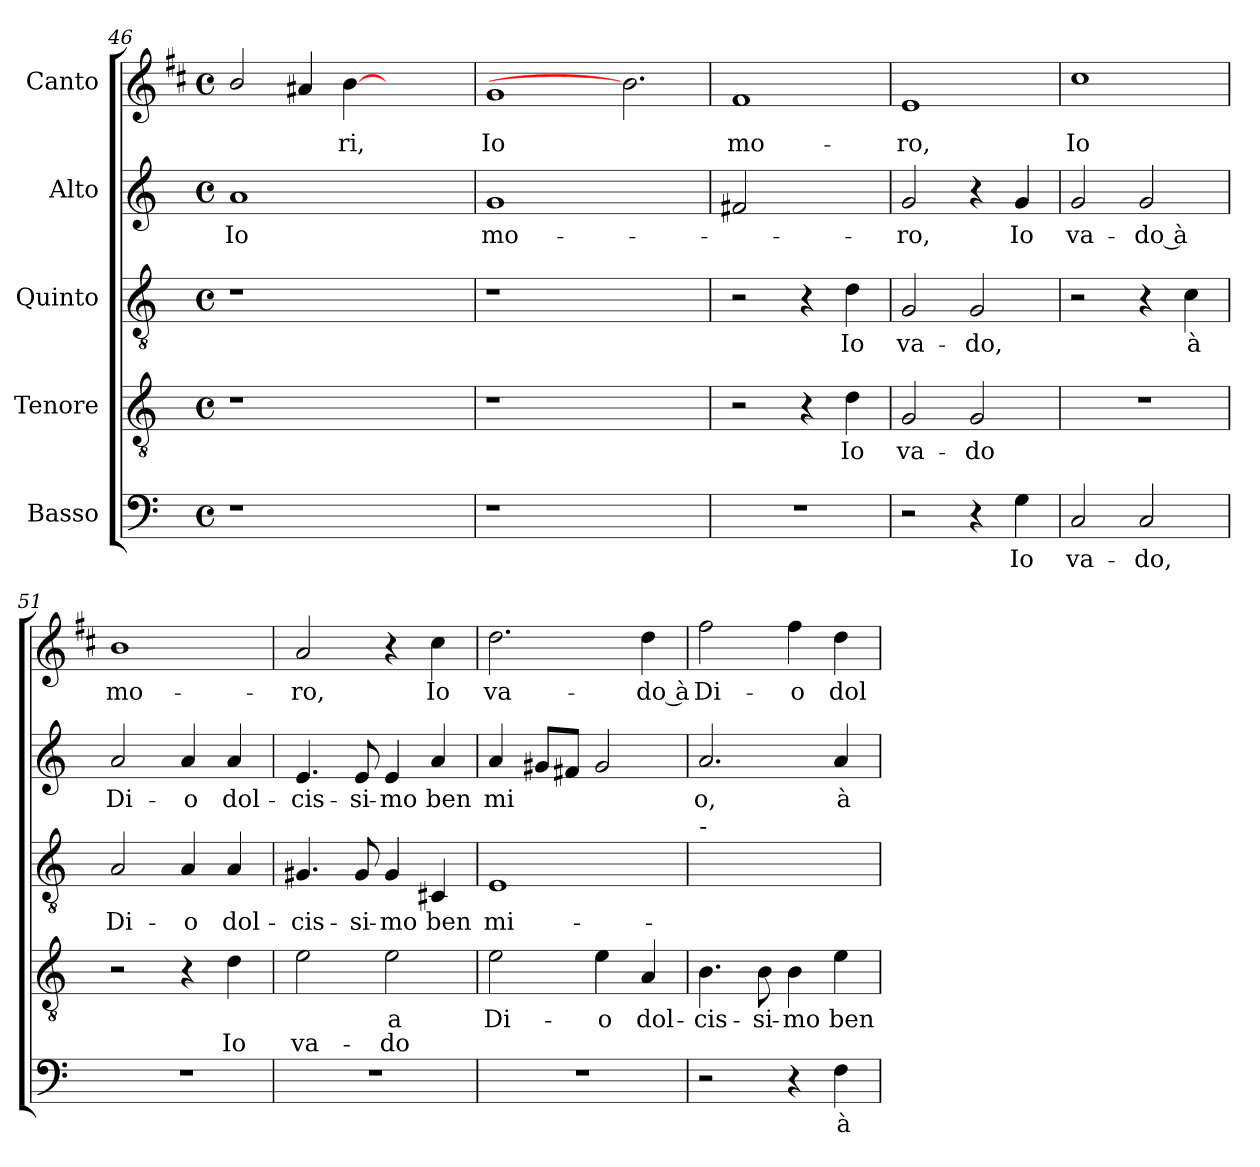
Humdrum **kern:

**kern	**text	**kern	**text	**text	**kern	**text	**kern	**text	**kern	**text
*part5	*part5	*part4	*part4	*part4	*part3	*part3	*part2	*part2	*part1	*part1
*staff5	*staff5	*staff4	*staff4	*staff4	*staff3	*staff3	*staff2	*staff2	*staff1	*staff1
*I"Basso	*	*I"Tenore	*	*	*I"Quinto	*	*I"Alto	*	*I"Canto	*
*clefF4	*	*clefGv2	*	*	*clefGv2	*	*clefG2	*	*clefG2	*
*	*	*	*	*	*	*	*	*	*ITrd1c2	*
*k[]	*	*k[]	*	*	*k[]	*	*k[]	*	*k[]	*
*M4/4	*	*M4/4	*	*	*M4/4	*	*M4/4	*	*M4/4	*
*met(c)	*	*met(c)	*	*	*met(c)	*	*met(c)	*	*met(c)	*
=46	=46	=46	=46	=46	=46	=46	=46	=46	=46	=46
!	!	!	!	!	!	!	!	!LO:LY:b	!	!
*	*	*	*	*	*	*	*	*	*^	*
1r	.	1r	.	.	1r	.	1a	Io	2a/	1ryy	.
.	.	.	.	.	.	.	.	.	4g#X/	.	.
!	!	!	!	!	!	!	!	!	!	!	!LO:LY:b
.	.	.	.	.	.	.	.	.	[4a	.	-ri,
2.ryy	.	2.ryy	.	.	2.ryy	.	2.ryy	.	2.ryy	2.ryy	.
=47	=47	=47	=47	=47	=47	=47	=47	=47	=47	=47	=47
!	!	!	!	!	!	!	!	!LO:LY:b	!	!	!LO:LY:b
1r	.	1r	.	.	1r	.	1g	mo-	1f	2ryy	Io
.	.	.	.	.	.	.	.	.	.	2ryy	.
2.ryy	.	2.ryy	.	.	2.ryy	.	2.ryy	.	2.a]	2.ryy	.
=48	=48	=48	=48	=48	=48	=48	=48	=48	=48	=48	=48
!	!	!	!	!	!	!	!	!	!	!	!LO:LY:b
1r	.	2r	.	.	2r	.	2f#X/	.	1e	2ryy	mo-
.	.	4r	.	.	4r	.	2ryy	.	.	2ryy	.
!	!	!	!LO:LY:b	!	!	!LO:LY:b	!	!	!	!	!
.	.	4d\	Io	.	4d\	Io	.	.	.	.	.
!!LO:LB:g=z	!!
=49	=49	=49	=49	=49	=49	=49	=49	=49	=49	=49	=49
!	!	!	!LO:LY:b	!	!	!LO:LY:b	!	!LO:LY:b	!	!	!LO:LY:b
2r	.	2G/	va-	.	2G/	va-	2g/	-ro,	1d	1ryy	-ro,
!	!	!	!LO:LY:b	!	!	!LO:LY:b	!	!	!	!	!
4r	.	2G/	-do	.	2G/	-do,	4r	.	.	.	.
!	!LO:LY:b	!	!	!	!	!	!	!LO:LY:b	!	!	!
4G\	Io	.	.	.	.	.	4g/	Io	.	.	.
=50	=50	=50	=50	=50	=50	=50	=50	=50	=50	=50	=50
!	!LO:LY:b	!	!	!	!	!	!	!LO:LY:b	!	!	!LO:LY:b
2C/	va-	1r	.	.	2r	.	2g/	va-	1b	1ryy	Io
!	!LO:LY:b	!	!	!	!	!	!	!LO:LY:b	!	!	!
2C/	-do,	.	.	.	4r	.	2g/	-do à	.	.	.
!	!	!	!	!	!	!LO:LY:b	!	!	!	!	!
.	.	.	.	.	4c\	à	.	.	.	.	.
!!LO:LB:g=z	!!
=51	=51	=51	=51	=51	=51	=51	=51	=51	=51	=51	=51
!	!	!	!	!	!	!LO:LY:b	!	!LO:LY:b	!	!	!LO:LY:b
1r	.	2r	.	.	2A/	Di-	2a/	Di-	1a	2.ryy	mo-
!	!	!	!	!	!	!LO:LY:b	!	!LO:LY:b	!	!	!
.	.	4r	.	.	4A/	-o	4a/	-o	.	.	.
!	!	!	!	!LO:LY:b	!	!LO:LY:b	!	!LO:LY:b	!	!	!
.	.	4d\	.	Io	4A/	dol-	4a/	dol-	.	4ryy	.
!!LO:PB:g=z
=52	=52	=52	=52	=52	=52	=52	=52	=52	=52	=52	=52
!	!	!	!	!LO:LY:b	!	!LO:LY:b	!	!LO:LY:b	!	!	!LO:LY:b
*	*	*	*	*	*	*	*	*	*v	*v	*
1r	.	2e\	.	va-	4.G#X/	-cis-	4.e/	-cis-	2g/	-ro,
!	!	!	!	!	!	!LO:LY:b	!	!LO:LY:b	!	!
.	.	.	.	.	8G#/	-si-	8e/	-si-	.	.
!	!	!	!LO:LY:b	!LO:LY:b	!	!LO:LY:b	!	!LO:LY:b	!	!
.	.	2e\	-a	do	4G#/	-mo	4e/	-mo	4r	.
!	!	!	!	!	!	!LO:LY:b	!	!LO:LY:b	!	!LO:LY:b
.	.	.	.	.	4C#X/	ben	4a/	ben	4b\	Io
=53	=53	=53	=53	=53	=53	=53	=53	=53	=53	=53
!	!	!	!LO:LY:b	!	!	!LO:LY:b	!	!LO:LY:b	!	!LO:LY:b
1r	.	2e\	Di-	.	1E	mi-	4a/	mi	2.cc\	va-
.	.	.	.	.	.	.	8g#X/L	.	.	.
.	.	.	.	.	.	.	8f#X/J	.	.	.
!	!	!	!LO:LY:b	!	!	!	!	!	!	!
.	.	4e\	-o	.	.	.	2g#i/	.	.	.
!	!	!	!LO:LY:b	!	!	!	!	!	!	!LO:LY:b
.	.	4A/	dol-	.	.	.	.	.	4cc\	-do à
=54	=54	=54	=54	=54	=54	=54	=54	=54	=54	=54
!	!	!	!	!	!LO:TX:a:t=-	!	!	!	!	!
!	!	!	!LO:LY:b	!	!	!LO:LY:b	!	!LO:LY:b	!	!LO:LY:b
2r	.	4.B\	-cis-	.	[1Ayy	-o.	2.a/	o,	2ee\	Di-
!	!	!	!LO:LY:b	!	!	!	!	!	!	!
.	.	8B\	-si-	.	.	.	.	.	.	.
!	!	!	!LO:LY:b	!	!	!	!	!	!	!LO:LY:b
4r	.	4B\	-mo	.	.	.	.	.	4ee\	-o
!	!LO:LY:b	!	!LO:LY:b	!	!	!	!	!LO:LY:b	!	!LO:LY:b
4F\	à	4e\	ben	.	.	.	4a/	à	4cc\	dol-
=	=	=	=	=	=	=	=	=	=	=
*-	*-	*-	*-	*-	*-	*-	*-	*-	*-	*-
